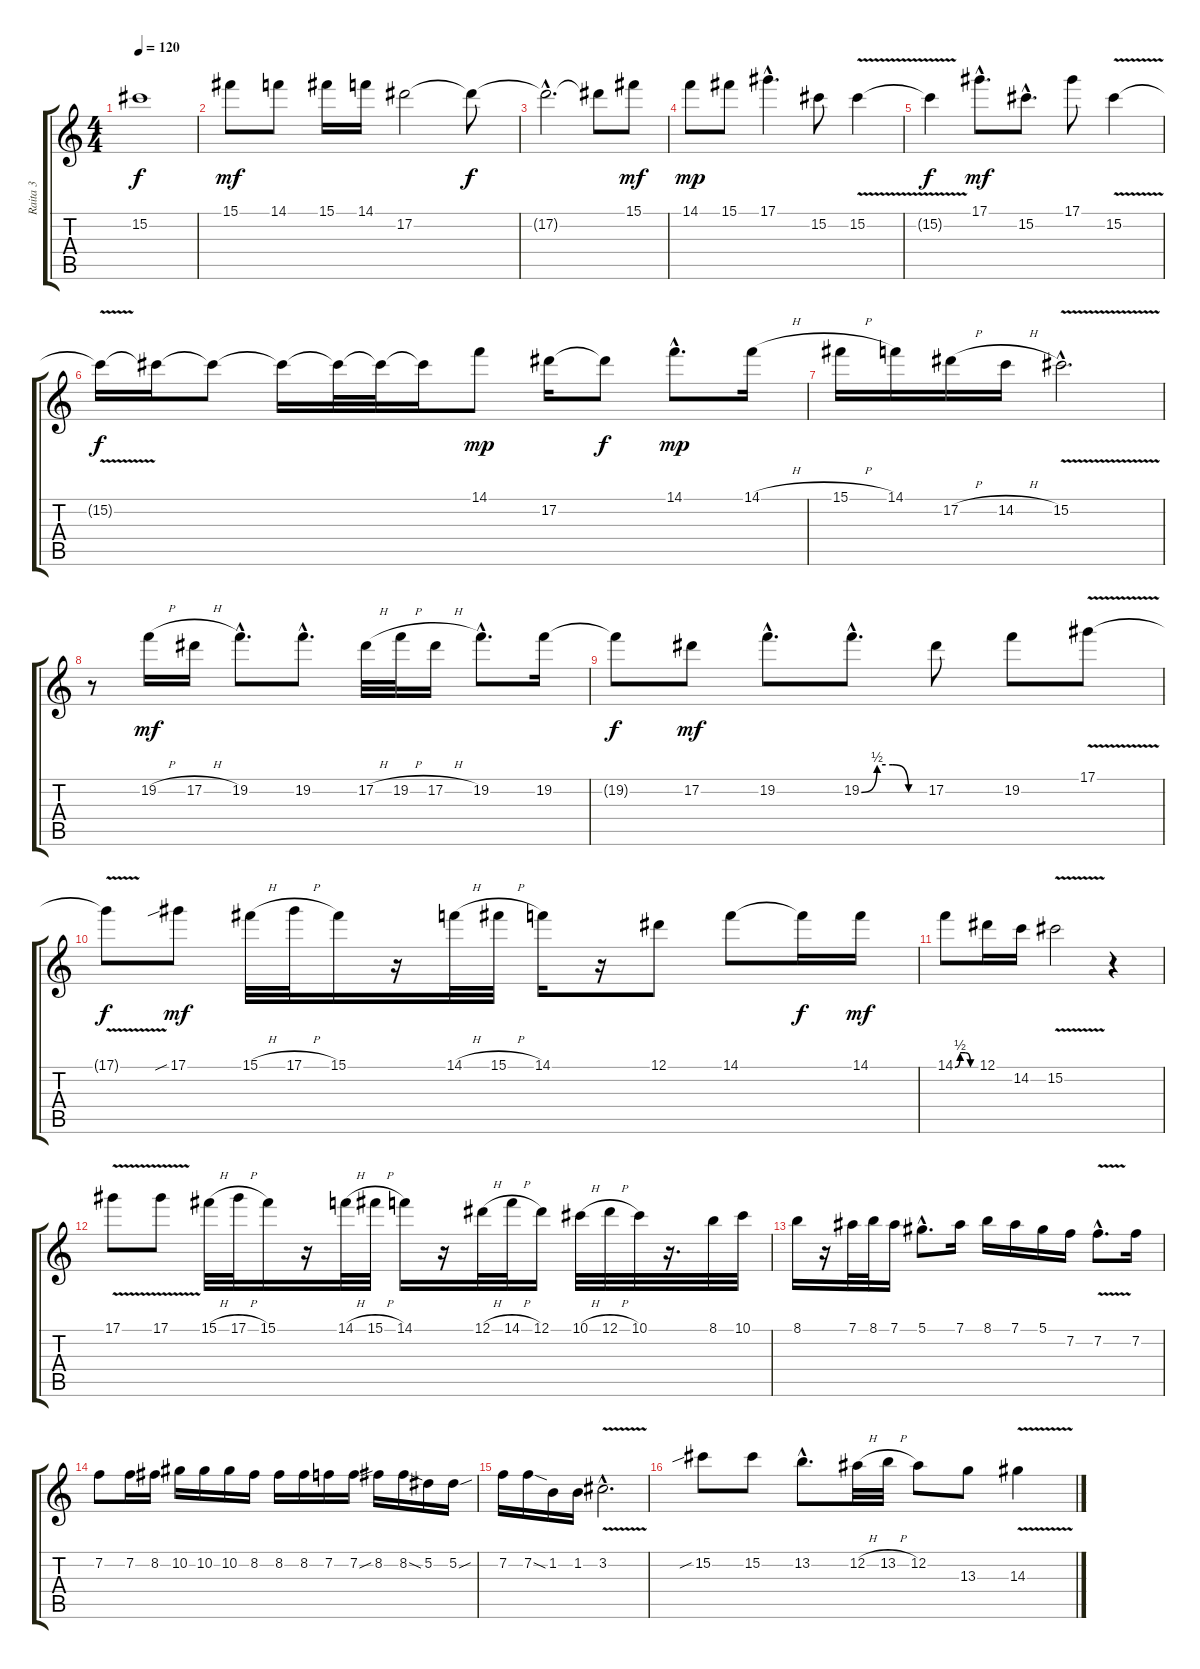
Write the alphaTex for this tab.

\track ("Raita 3" "Raita 3") {instrument overdrivenguitar}
\staff {score tabs}
\tuning (Eb4 Bb3 Gb3 Db3 Ab2 Eb2) {hide}
\ts (4 4)
\tempo 120
\clef g2
\ks c
15.2{t}.1{dy f} |
15.1.8{dy mf} 14.1.8 15.1.16 14.1.16 17.2.2 17.2{t}.8{dy f} |
17.2{hac t}.2{d} 17.2{t}.8 15.1.8{dy mf} |
14.1.8{dy mp} 15.1.8 17.1{hac}.4{d} 15.2.8 15.2{v}.4 |
15.2{t}.4{dy f} 17.1{hac}.8{d dy mf} 15.2{hac}.8{d} 17.1.8 15.2{v}.4 |
15.2{t}.16{dy f} 15.2{t}.16 15.2{t}.8 15.2{t}.16 15.2{t}.32 15.2{t}.32 15.2{t}.16 14.1.8{dy mp} 17.2.16 17.2{t}.8{dy f} 14.1{hac}.8{d dy mp} 14.1{h}.16 |
15.1{h}.16 14.1.16 17.2{h}.16 14.2{h}.16 15.2{v hac}.2{d} |
r.8 19.2{h}.16{dy mf} 17.2{h}.16 19.2{hac}.8{d} 19.2{hac}.8{d} 17.2{h}.32 19.2{h}.32 17.2{h}.16 19.2{hac}.8{d} 19.2.16 |
19.2{t}.8{dy f} 17.2.8{dy mf} 19.2{hac}.8{d} 19.2{be (custom 0 0 15 2 30 2 45 0 60 0) hac}.8{d} 17.2.8 19.2.8 17.1{v}.8 |
17.1{t}.8{dy f} 17.1{sib}.8{dy mf} 15.1{h}.32 17.1{h}.32 15.1.16 r.16 14.1{h}.32 15.1{h}.32 14.1.16 r.16 12.1.8 14.1.8 14.1{t}.16{dy f} 14.1.16{dy mf} |
14.1{be (custom 0 0 15 2 30 2 45 0 60 0)}.8 12.1.16 14.2.16 15.2{v}.2 r.4 |
17.1{v}.8 17.1{v}.8 15.1{h}.32 17.1{h}.32 15.1.16 r.16 14.1{h}.32 15.1{h}.32 14.1.16 r.16 12.1{h}.32 14.1{h}.32 12.1.16 10.1{h}.32 12.1{h}.32 10.1.32 r.16{d} 8.1.32 10.1.32 |
8.1.16 r.16 7.1.32 8.1.32 7.1.16 5.1{hac}.8{d} 7.1.16 8.1.16 7.1.16 5.1.16 7.2.16 7.2{v hac}.8{d} 7.2.16 |
7.2.8 7.2.16 8.2.16 10.2.16 10.2.16 10.2.16 8.2.16 8.2.16 8.2.16 7.2.16 7.2{sou}.16 8.2.16 8.2{sod}.16 5.2.16 5.2{sou}.16 |
7.2.16 7.2{sod}.16 1.2.16 1.2.16 3.2{v hac}.2{d} |
15.2{sib}.8 15.2.8 13.2{hac}.8{d} 12.2{h}.32 13.2{h}.32 12.2.8 13.3.8 14.3{v}.4
